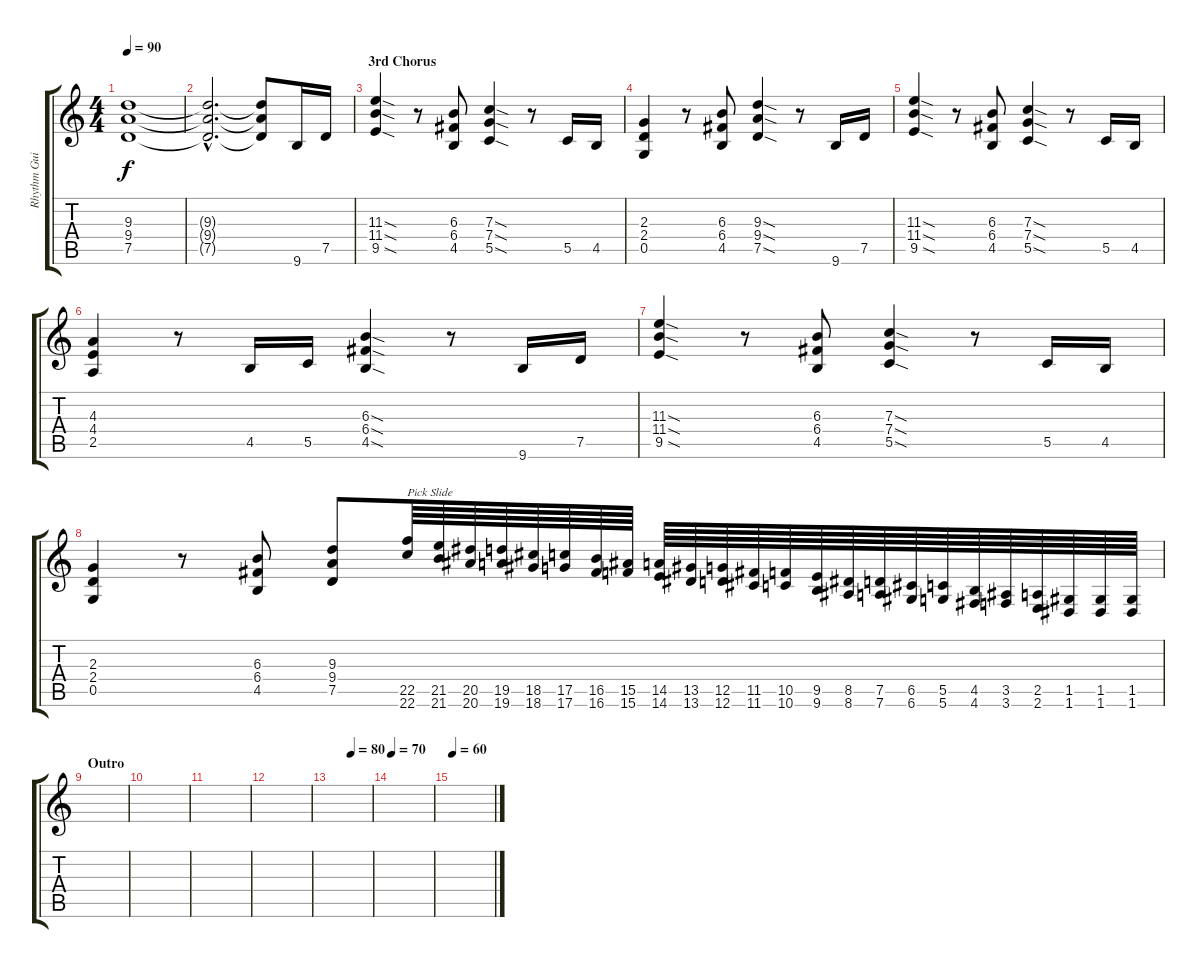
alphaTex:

\track ("Rhythm Guitar" "Rhythm Gui") {instrument overdrivenguitar}
\staff {score tabs}
\tuning (D4 A3 F3 C3 G2 D2) {hide}
\ts (4 4)
\tempo 90
\clef g2
\ks c
(9.3 9.4 7.5).1{dy f} |
(9.3{hac t} 9.4{hac t} 7.5{hac t}).2{d} (9.3{t} 9.4{t} 7.5{t}).8 9.6.16 7.5.16 |
\section ("" "3rd Chorus")
(11.3{sod} 11.4{sod} 9.5{sod}).4{txt " "} r.8 (6.3 6.4 4.5).8 (7.3{sod} 7.4{sod} 5.5{sod}).4 r.8 5.5.16 4.5.16 |
(2.3 2.4 0.5).4 r.8 (6.3 6.4 4.5).8 (9.3{sod} 9.4{sod} 7.5{sod}).4 r.8 9.6.16 7.5.16 |
(11.3{sod} 11.4{sod} 9.5{sod}).4 r.8 (6.3 6.4 4.5).8 (7.3{sod} 7.4{sod} 5.5{sod}).4 r.8 5.5.16 4.5.16 |
(4.3 4.4 2.5).4 r.8 4.5.16 5.5.16 (6.3{sod} 6.4{sod} 4.5{sod}).4 r.8 9.6.16 7.5.16 |
(11.3{sod} 11.4{sod} 9.5{sod}).4 r.8 (6.3 6.4 4.5).8 (7.3{sod} 7.4{sod} 5.5{sod}).4 r.8 5.5.16 4.5.16 |
(2.3 2.4 0.5).4 r.8 (6.3 6.4 4.5).8 (9.3 9.4 7.5).8 (22.5 22.6).64{txt "Pick Slide"} (21.5 21.6).64 (20.5 20.6).64 (19.5 19.6).64 (18.5 18.6).64 (17.5 17.6).64 (16.5 16.6).64 (15.5 15.6).64 (14.5 14.6).64 (13.5 13.6).64 (12.5 12.6).64 (11.5 11.6).64 (10.5 10.6).64 (9.5 9.6).64 (8.5 8.6).64 (7.5 7.6).64 (6.5 6.6).64 (5.5 5.6).64 (4.5 4.6).64 (3.5 3.6).64 (2.5 2.6).64 (1.5 1.6).64 (1.5 1.6).64 (1.5 1.6).64 |
\section ("" "Outro")
|
|
|
|
\tempo (80 0.5)
|
\tempo 70
|
\tempo 60
